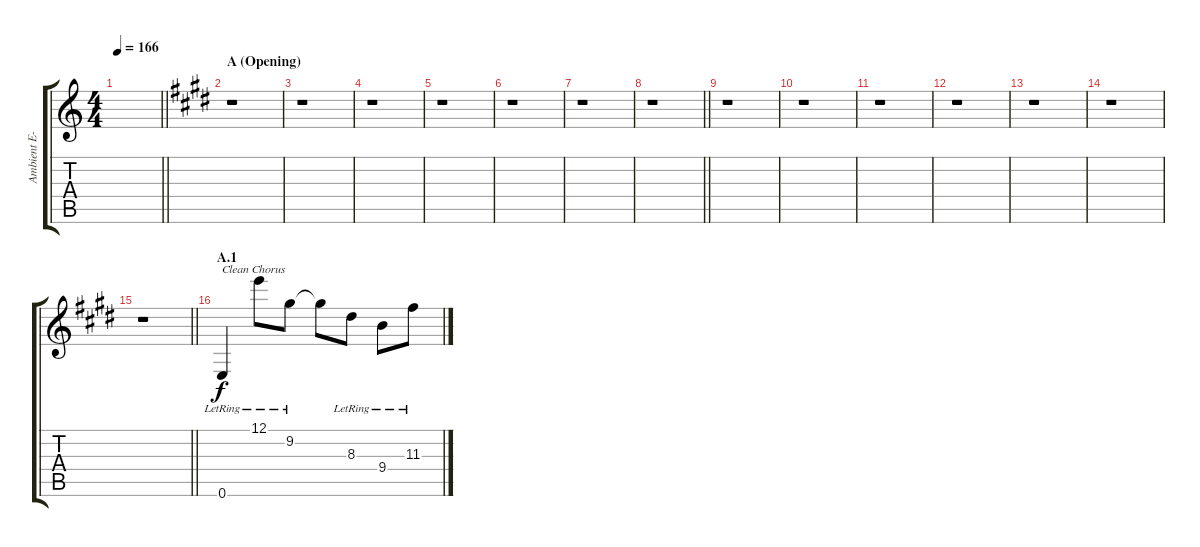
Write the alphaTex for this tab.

\track ("Ambient E-Guitar" "Ambient E-") {instrument electricguitarjazz}
\staff {score tabs}
\tuning (E4 B3 G3 D3 A2 E2) {hide}
\ts (4 4)
\section ("" "")
\tempo 166
\clef g2
\barLineRight lightlight
\ks c
|
\section ("" "A (Opening)")
\ks e
r.1 |
r.1 |
r.1 |
r.1 |
r.1 |
r.1 |
\barLineRight lightlight
r.1 |
r.1 |
r.1 |
r.1 |
r.1 |
r.1 |
r.1 |
\barLineRight lightlight
r.1 |
\section ("" "A.1")
0.6{lr}.4{txt "Clean Chorus"} 12.1{lr}.8 9.2{lr}.8 9.2{t}.8 8.3{lr}.8 9.4{lr}.8 11.3{lr}.8
